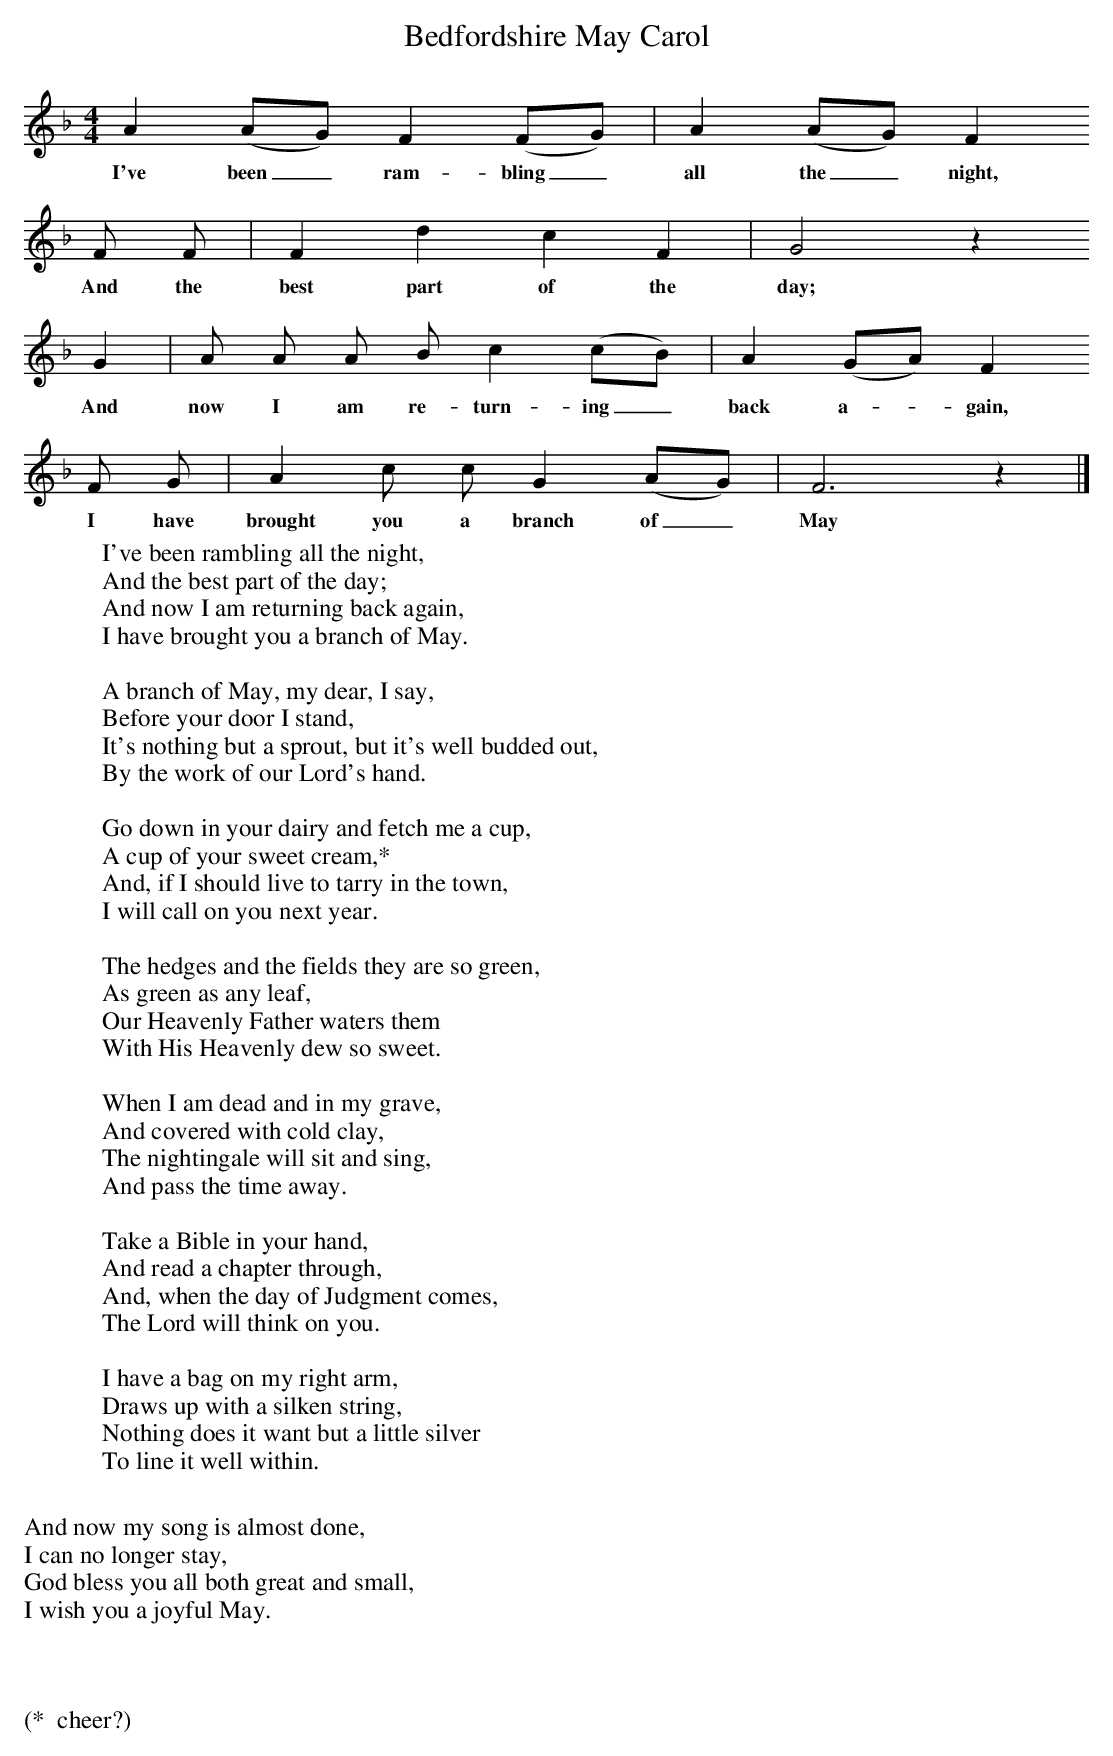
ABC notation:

X:1
T:Bedfordshire May Carol
M:4/4     %Meter
L:1/8     %
K:F
A2 (AG) F2 (FG) |A2 (AG) F2
w:I've been_ ram-bling_ all the_ night,
F F |F2 d2 c2 F2 |G4 z2
w:And the best part of the day;
G2 |A A A B c2 (cB) |A2 (GA) F2
w:And now I am re-turn-ing_ back a--gain,
F G |A2 c c G2 (AG) |F6 z2 |]
w:I have brought you a branch of_ May
W:I've been rambling all the night,
W:And the best part of the day;
W:And now I am returning back again,
W:I have brought you a branch of May.
W:
W:A branch of May, my dear, I say,
W:Before your door I stand,
W:It's nothing but a sprout, but it's well budded out,
W:By the work of our Lord's hand.
W:
W:Go down in your dairy and fetch me a cup,
W:A cup of your sweet cream,*
W:And, if I should live to tarry in the town,
W:I will call on you next year.
W:
W:The hedges and the fields they are so green,
W:As green as any leaf,
W:Our Heavenly Father waters them
W:With His Heavenly dew so sweet.
W:
W:When I am dead and in my grave,
W:And covered with cold clay,
W:The nightingale will sit and sing,
W:And pass the time away.
W:
W:Take a Bible in your hand,
W:And read a chapter through,
W:And, when the day of Judgment comes,
W:The Lord will think on you.
W:
W:I have a bag on my right arm,
W:Draws up with a silken string,
W:Nothing does it want but a little silver
W:To line it well within.
W:
W:And now my song is almost done,
W:I can no longer stay,
W:God bless you all both great and small,
W:I wish you a joyful May.
W:
W:
W:
W:(*  cheer?)
W:
W:
